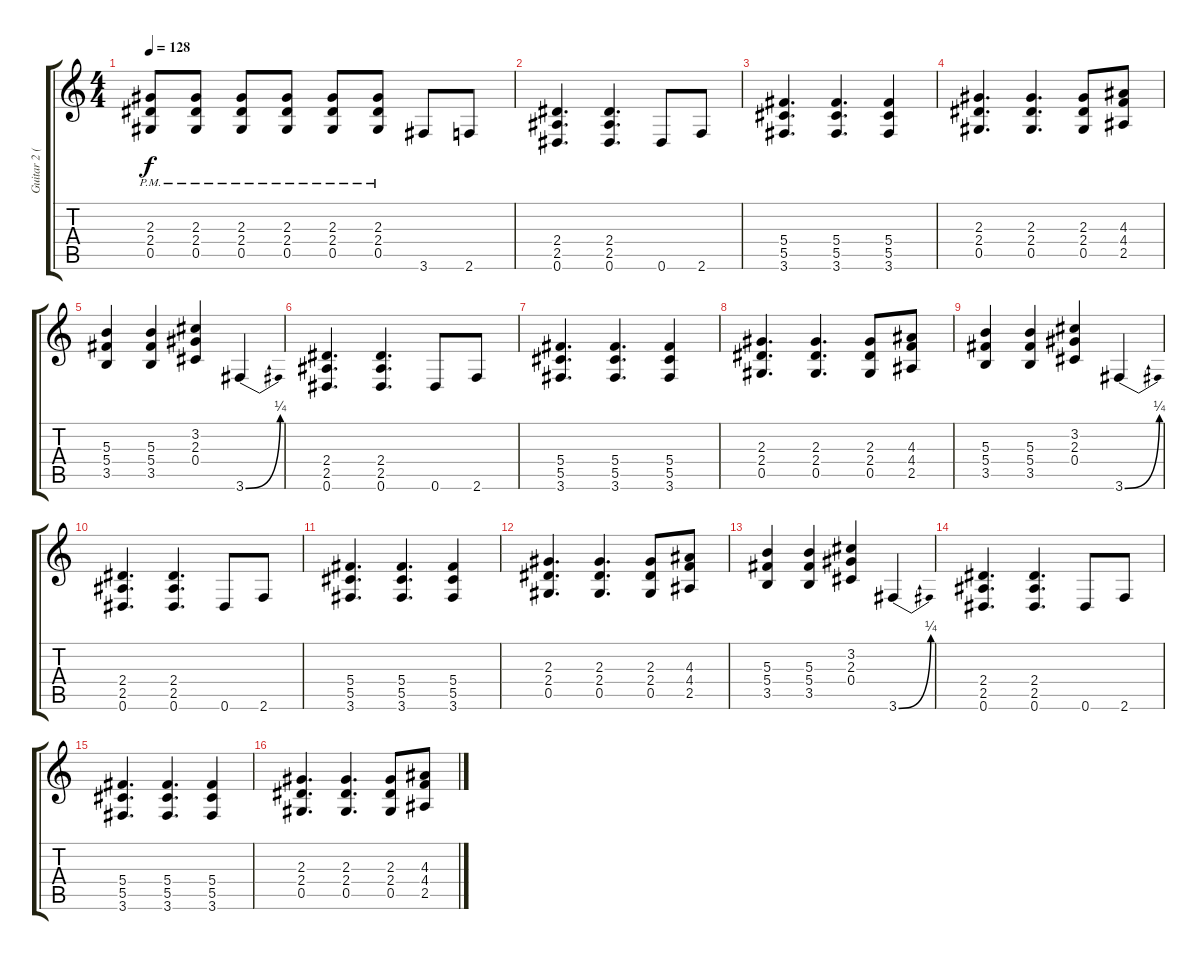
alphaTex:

\track ("Guitar 2 (Izzy)" "Guitar 2 (") {instrument distortionguitar}
\staff {score tabs}
\tuning (Eb4 Bb3 Gb3 Db3 Ab2 Eb2) {hide}
\ts (4 4)
\tempo 128
\clef g2
\ks c
(2.3{pm} 2.4{pm} 0.5).8{dy f} (2.3{pm} 2.4{pm} 0.5).8 (2.3{pm} 2.4{pm} 0.5).8 (2.3{pm} 2.4{pm} 0.5).8 (2.3{pm} 2.4{pm} 0.5).8 (2.3{pm} 2.4{pm} 0.5).8 3.6.8 2.6.8 |
(2.4 2.5 0.6).4{d} (2.4 2.5 0.6).4{d} 0.6.8 2.6.8 |
(5.4 5.5 3.6).4{d} (5.4 5.5 3.6).4{d} (5.4 5.5 3.6).4 |
(2.3 2.4 0.5).4{d} (2.3 2.4 0.5).4{d} (2.3 2.4 0.5).8 (4.3 4.4 2.5).8 |
(5.3 5.4 3.5).4 (5.3 5.4 3.5).4 (3.2 2.3 0.4).4 3.6{be (bend 0 0 60 1)}.4 |
(2.4 2.5 0.6).4{d} (2.4 2.5 0.6).4{d} 0.6.8 2.6.8 |
(5.4 5.5 3.6).4{d} (5.4 5.5 3.6).4{d} (5.4 5.5 3.6).4 |
(2.3 2.4 0.5).4{d} (2.3 2.4 0.5).4{d} (2.3 2.4 0.5).8 (4.3 4.4 2.5).8 |
(5.3 5.4 3.5).4 (5.3 5.4 3.5).4 (3.2 2.3 0.4).4 3.6{be (bend 0 0 60 1)}.4 |
(2.4 2.5 0.6).4{d} (2.4 2.5 0.6).4{d} 0.6.8 2.6.8 |
(5.4 5.5 3.6).4{d} (5.4 5.5 3.6).4{d} (5.4 5.5 3.6).4 |
(2.3 2.4 0.5).4{d} (2.3 2.4 0.5).4{d} (2.3 2.4 0.5).8 (4.3 4.4 2.5).8 |
(5.3 5.4 3.5).4 (5.3 5.4 3.5).4 (3.2 2.3 0.4).4 3.6{be (bend 0 0 60 1)}.4 |
(2.4 2.5 0.6).4{d} (2.4 2.5 0.6).4{d} 0.6.8 2.6.8 |
(5.4 5.5 3.6).4{d} (5.4 5.5 3.6).4{d} (5.4 5.5 3.6).4 |
(2.3 2.4 0.5).4{d} (2.3 2.4 0.5).4{d} (2.3 2.4 0.5).8 (4.3 4.4 2.5).8
